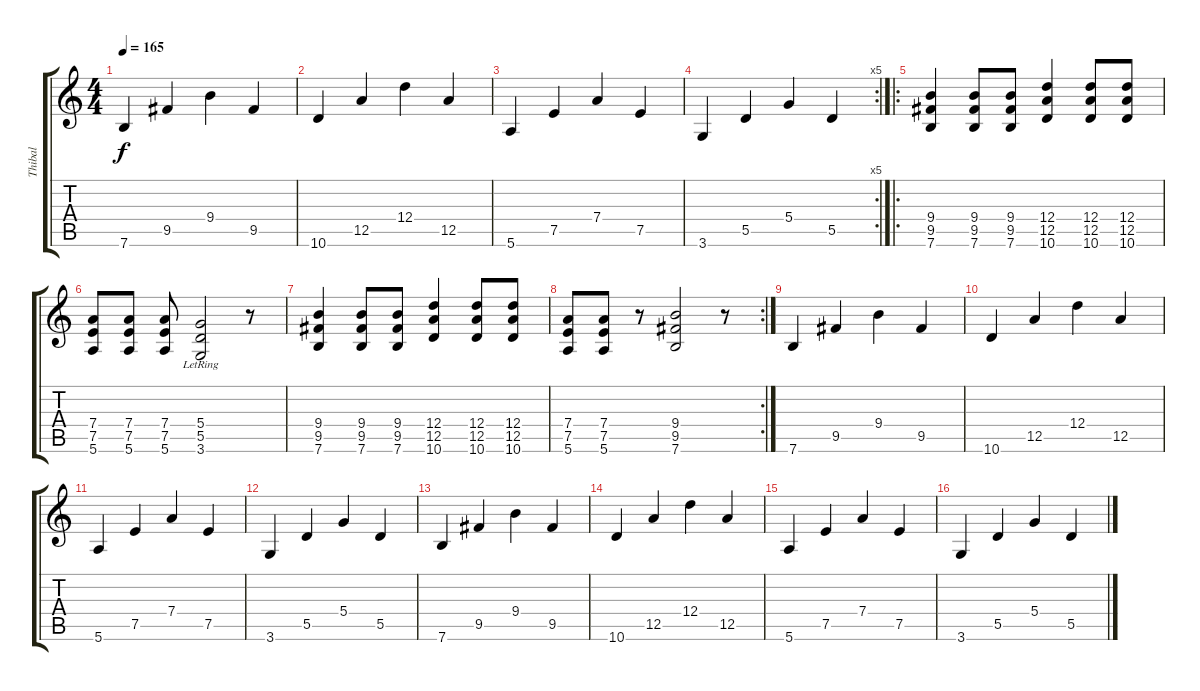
\track ("Thibal" "Thibal") {instrument acousticguitarnylon}
\staff {score tabs}
\tuning (E4 B3 G3 D3 A2 E2) {hide}
\ts (4 4)
\tempo 165
\clef g2
\ks c
7.6.4{dy f instrument electricguitarclean} 9.5.4 9.4.4 9.5.4 |
10.6.4 12.5.4 12.4.4 12.5.4 |
5.6.4 7.5.4 7.4.4 7.5.4 |
\rc 5
3.6.4 5.5.4 5.4.4 5.5.4 |
\ro
(9.4 9.5 7.6).4{instrument overdrivenguitar} (9.4 9.5 7.6).8 (9.4 9.5 7.6).8 (12.4 12.5 10.6).4 (12.4 12.5 10.6).8 (12.4 12.5 10.6).8 |
(7.4 7.5 5.6).8 (7.4 7.5 5.6).8 (7.4 7.5 5.6).8 (5.4{lr} 5.5 3.6).2 r.8 |
(9.4 9.5 7.6).4 (9.4 9.5 7.6).8 (9.4 9.5 7.6).8 (12.4 12.5 10.6).4 (12.4 12.5 10.6).8 (12.4 12.5 10.6).8 |
\rc 2
(7.4 7.5 5.6).8 (7.4 7.5 5.6).8 r.8 (9.4 9.5 7.6).2 r.8 |
7.6.4{instrument electricguitarclean} 9.5.4 9.4.4 9.5.4 |
10.6.4 12.5.4 12.4.4 12.5.4 |
5.6.4 7.5.4 7.4.4 7.5.4 |
3.6.4 5.5.4 5.4.4 5.5.4 |
7.6.4{instrument electricguitarclean} 9.5.4 9.4.4 9.5.4 |
10.6.4 12.5.4 12.4.4 12.5.4 |
5.6.4 7.5.4 7.4.4 7.5.4 |
3.6.4 5.5.4 5.4.4 5.5.4
